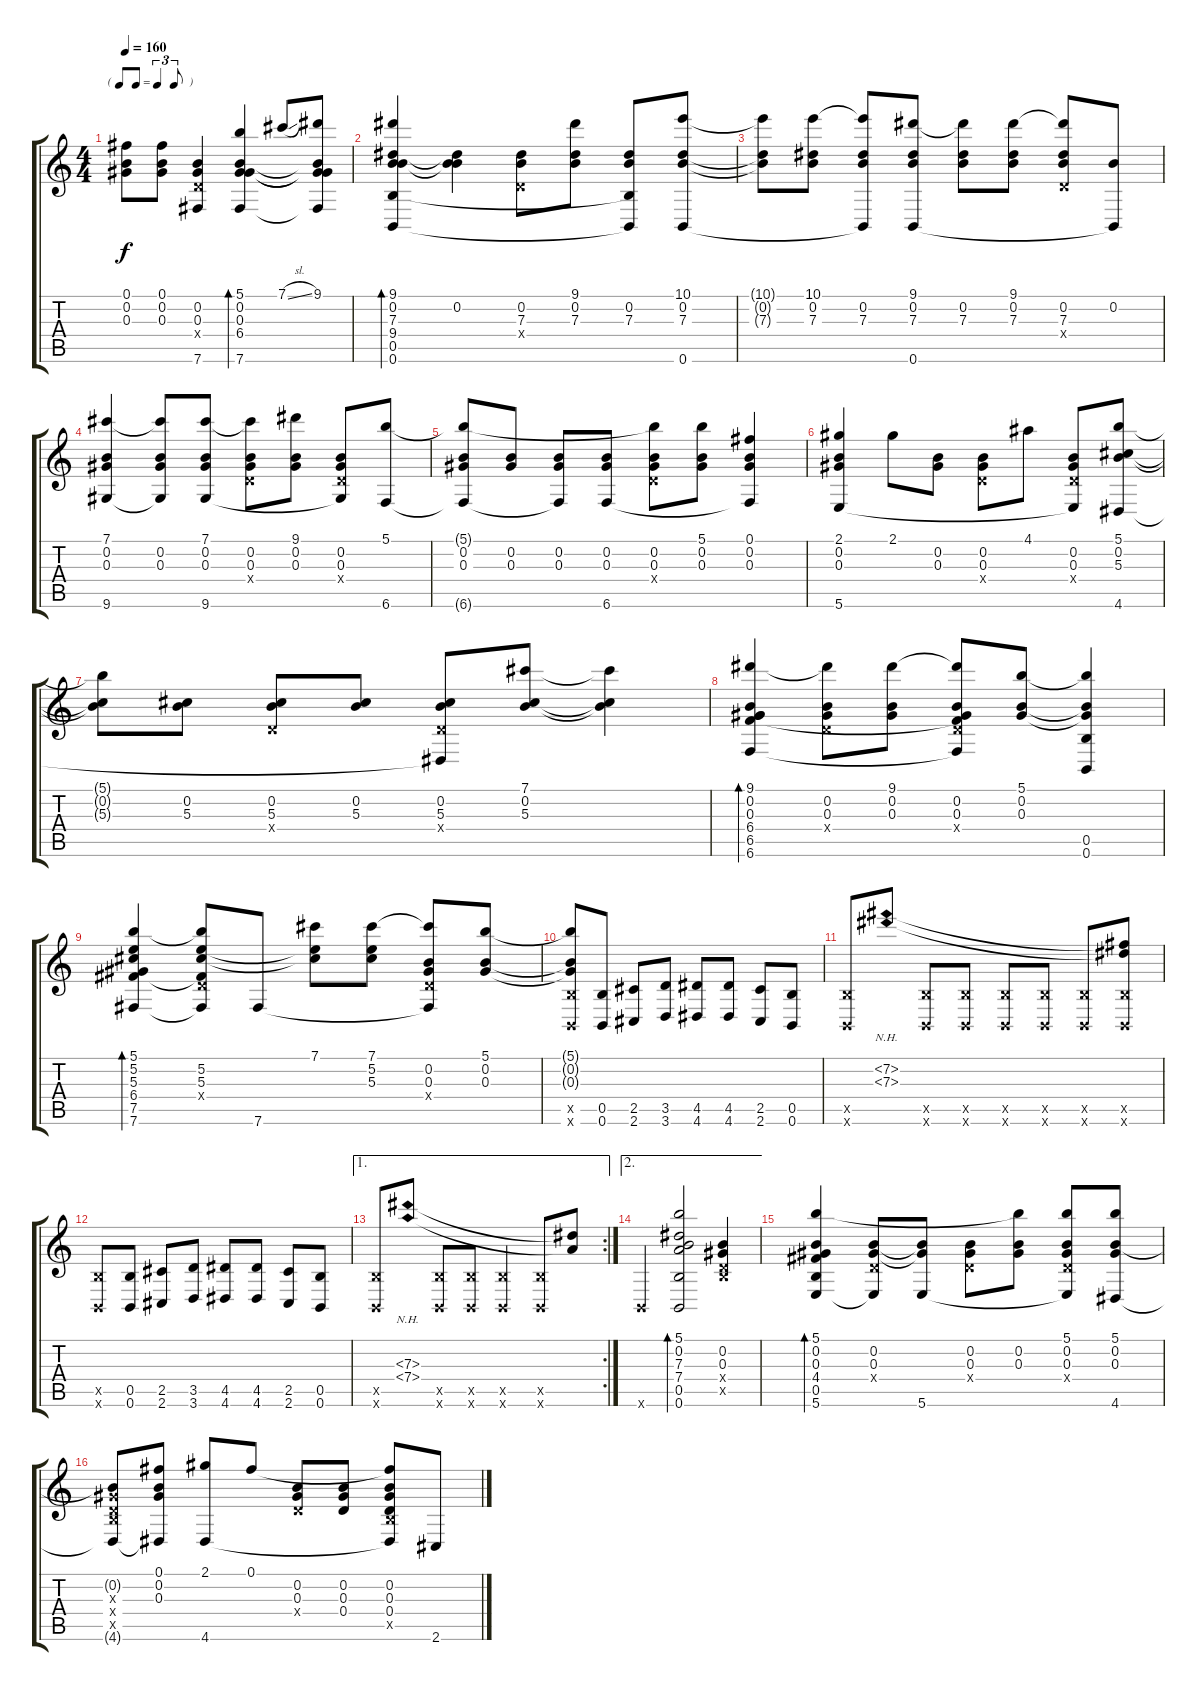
\track "" {instrument acousticguitarsteel}
\staff {score tabs}
\tuning (Gb4 B3 Ab3 D3 B2 B1) {hide}
\ts (4 4)
\tf triplet8th
\tempo 160
\clef g2
\ks c
(0.1{t} 0.2{t} 0.3{t}).8{dy f} (0.1 0.2 0.3).8 (0.2 0.3 0.4{x} 7.6{t}).4 (5.1 0.2 0.3 6.4 7.6).4{bd 30} 7.1{sl}.8 (9.1 0.2{t} 0.3{t} 6.4{t} 7.6{t}).8 |
(9.1 0.2 7.3 9.4 0.5 0.6).4{bd 30} (0.2 7.3{t} 9.4{t}).4 (0.2 7.3 0.4{x}).8 (9.1 0.2 7.3).8 (0.2 7.3 0.5{t} 0.6{t}).8 (10.1 0.2 7.3 0.6).8 |
(10.1{t} 0.2{t} 7.3{t}).8 (10.1 0.2 7.3).8 (10.1{t} 0.2 7.3 0.6{t}).8 (9.1 0.2 7.3 0.6).8 (9.1{t} 0.2 7.3).8 (9.1 0.2 7.3).8 (9.1{t} 0.2 7.3 0.4{x}).8 (0.2 0.6{t}).8 |
(7.1 0.2 0.3 9.6).4 (7.1{t} 0.2 0.3 9.6{t}).8 (7.1 0.2 0.3 9.6).8 (7.1{t} 0.2 0.3 0.4{x}).8 (9.1 0.2 0.3).8 (0.2 0.3 0.4{x} 9.6{t}).8 (5.1 6.6).8 |
(5.1{t} 0.2 0.3 6.6{t}).8 (0.2 0.3).8 (0.2 0.3 6.6{t}).8 (0.2 0.3 6.6).8 (5.1{t} 0.2 0.3 0.4{x}).8 (5.1 0.2 0.3).8 (0.1 0.2 0.3 6.6{t}).4 |
(2.1 0.2 0.3 5.6).4 2.1.8 (0.2 0.3).8 (0.2 0.3 0.4{x}).8 4.1.8 (0.2 0.3 0.4{x} 5.6{t}).8 (5.1 0.2 5.3 4.6).8 |
(5.1{t} 0.2{t} 5.3{t}).8 (0.2 5.3).8 (0.2 5.3 0.4{x}).8 (0.2 5.3).8 (0.2 5.3 0.4{x} 4.6{t}).8 (7.1 0.2 5.3).8 (7.1{t} 0.2{t} 5.3{t}).4 |
(9.1 0.2 0.3 6.4 6.5 6.6).4{bd 60} (9.1{t} 0.2 0.3 0.4{x}).8 (9.1 0.2 0.3).8 (9.1{t} 0.2 0.3 0.4{x} 6.5{t} 6.6{t}).8 (5.1 0.2 0.3).8 (5.1{t} 0.2{t} 0.3{t} 0.5 0.6).4 |
(5.1 5.2 5.3 6.4 7.5 7.6).4{bd 60} (5.1{t} 5.2 5.3 0.4{x} 7.5{t} 7.6{t}).8 7.6.8 (7.1 5.2{t} 5.3{t}).8 (7.1 5.2 5.3).8 (7.1{t} 0.2 0.3 0.4{x} 7.6{t}).8 (5.1 0.2 0.3).8 |
(5.1{t} 0.2{t} 0.3{t} 0.5{x} 0.6{x}).8 (0.5 0.6).8 (2.5 2.6).8 (3.5 3.6).8 (4.5 4.6).8 (4.5 4.6).8 (2.5 2.6).8 (0.5 0.6).8 |
(0.5{x} 0.6{x}).8 (7.2{nh} 7.3{nh}).8 (0.5{x} 0.6{x}).8 (0.5{x} 0.6{x}).8 (0.5{x} 0.6{x}).8 (0.5{x} 0.6{x}).8 (0.5{x} 0.6{x}).8 (7.2{t} 7.3{t} 0.5{x} 0.6{x}).8 |
(0.5{x} 0.6{x}).8 (0.5 0.6).8 (2.5 2.6).8 (3.5 3.6).8 (4.5 4.6).8 (4.5 4.6).8 (2.5 2.6).8 (0.5 0.6).8 |
\ae 1
\rc 2
(0.5{x} 0.6{x}).8 (7.3{nh} 7.4{nh}).8 (0.5{x} 0.6{x}).8 (0.5{x} 0.6{x}).8 (0.5{x} 0.6{x}).4 (0.5{x} 0.6{x}).8 (7.3{t} 7.4{t}).8 |
\ae 2
0.6{x}.4 (5.1 0.2 7.3 7.4 0.5 0.6).2{bd 120} (0.2 0.3 0.4{x} 0.5{x}).4 |
(5.1 0.2 0.3 4.4 0.5 5.6).4{bd 60} (0.2 0.3 0.4{x} 5.6{t}).8 (0.2{t} 0.3{t} 5.6).8 (0.2 0.3 0.4{x}).8 (5.1{t} 0.2 0.3).8 (5.1 0.2 0.3 0.4{x} 5.6{t}).8 (5.1 0.2 0.3 4.6).8 |
(0.2{t} 0.3{x} 0.4{x} 0.5{x} 4.6{t}).8 (0.1 0.2 0.3 4.6{t}).8 (2.1 4.6).8 0.1.8 (0.2 0.3 0.4{x}).8 (0.2 0.3 0.4).8 (0.1{t} 0.2 0.3 0.4 0.5{x} 4.6{t}).8 2.6.8
